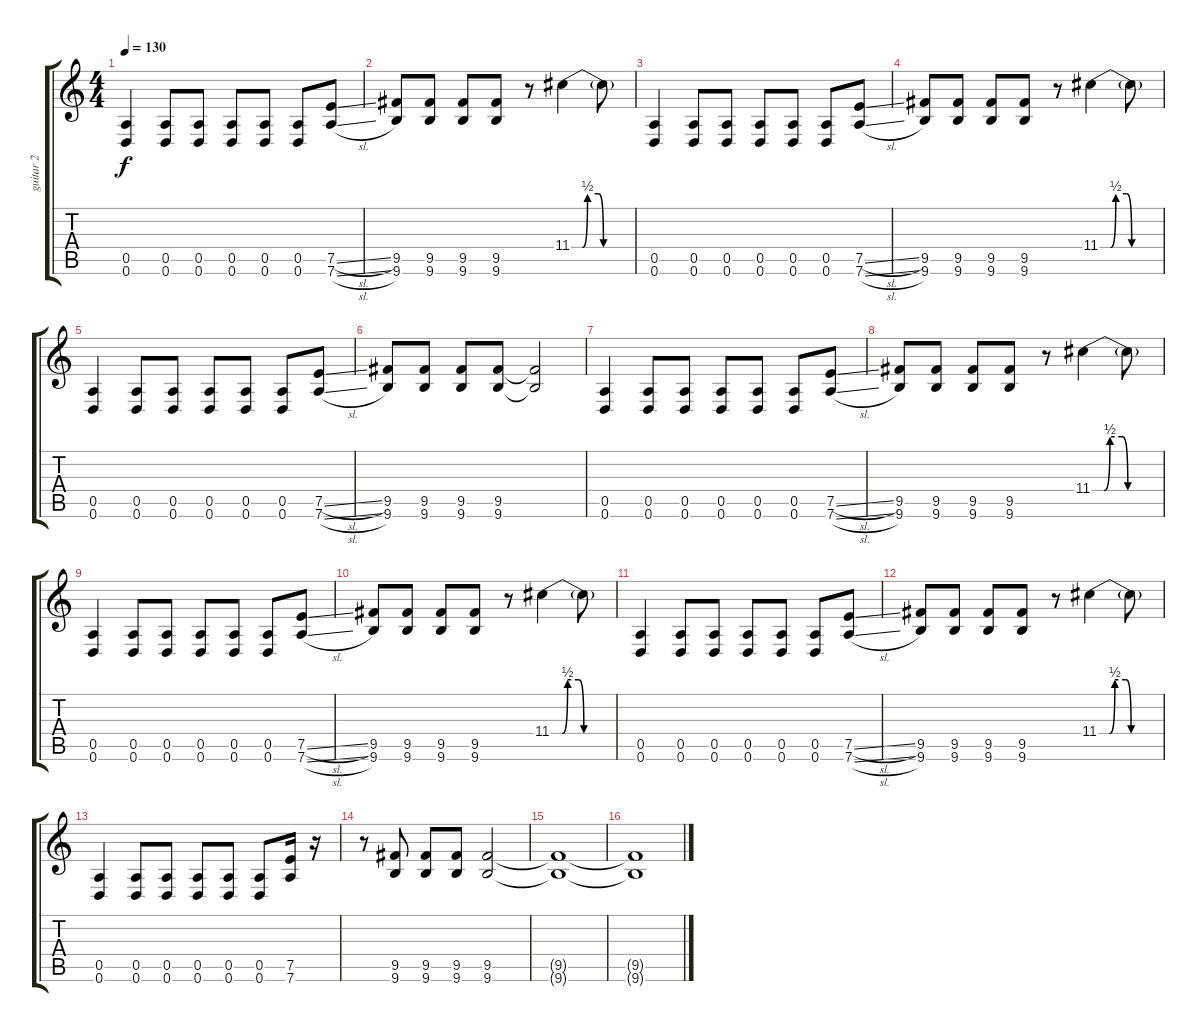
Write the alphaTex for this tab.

\track ("guitar 2" "guitar 2") {instrument distortionguitar}
\staff {score tabs}
\tuning (E4 B3 G3 D3 A2 D2) {hide}
\ts (4 4)
\tempo 130
\clef g2
\ks c
(0.5 0.6).4{dy f} (0.5 0.6).8 (0.5 0.6).8 (0.5 0.6).8 (0.5 0.6).8 (0.5 0.6).8 (7.5{sl} 7.6{sl}).8 |
(9.5 9.6).8 (9.5 9.6).8 (9.5 9.6).8 (9.5 9.6).8 r.8 11.4{be (custom 0 0 10 0 15 2 25 2 30 0 44 0 60 0)}.4 11.4{t}.8 |
(0.5 0.6).4 (0.5 0.6).8 (0.5 0.6).8 (0.5 0.6).8 (0.5 0.6).8 (0.5 0.6).8 (7.5{sl} 7.6{sl}).8 |
(9.5 9.6).8 (9.5 9.6).8 (9.5 9.6).8 (9.5 9.6).8 r.8 11.4{be (custom 0 0 10 0 15 2 25 2 30 0 44 0 60 0)}.4 11.4{t}.8 |
(0.5 0.6).4 (0.5 0.6).8 (0.5 0.6).8 (0.5 0.6).8 (0.5 0.6).8 (0.5 0.6).8 (7.5{sl} 7.6{sl}).8 |
(9.5 9.6).8 (9.5 9.6).8 (9.5 9.6).8 (9.5 9.6).8 (9.5{t} 9.6{t}).2 |
(0.5 0.6).4 (0.5 0.6).8 (0.5 0.6).8 (0.5 0.6).8 (0.5 0.6).8 (0.5 0.6).8 (7.5{sl} 7.6{sl}).8 |
(9.5 9.6).8 (9.5 9.6).8 (9.5 9.6).8 (9.5 9.6).8 r.8 11.4{be (custom 0 0 10 0 15 2 25 2 30 0 44 0 60 0)}.4 11.4{t}.8 |
(0.5 0.6).4 (0.5 0.6).8 (0.5 0.6).8 (0.5 0.6).8 (0.5 0.6).8 (0.5 0.6).8 (7.5{sl} 7.6{sl}).8 |
(9.5 9.6).8 (9.5 9.6).8 (9.5 9.6).8 (9.5 9.6).8 r.8 11.4{be (custom 0 0 10 0 15 2 25 2 30 0 44 0 60 0)}.4 11.4{t}.8 |
(0.5 0.6).4 (0.5 0.6).8 (0.5 0.6).8 (0.5 0.6).8 (0.5 0.6).8 (0.5 0.6).8 (7.5{sl} 7.6{sl}).8 |
(9.5 9.6).8 (9.5 9.6).8 (9.5 9.6).8 (9.5 9.6).8 r.8 11.4{be (custom 0 0 10 0 15 2 25 2 30 0 44 0 60 0)}.4 11.4{t}.8 |
(0.5 0.6).4 (0.5 0.6).8 (0.5 0.6).8 (0.5 0.6).8 (0.5 0.6).8 (0.5 0.6).8 (7.5 7.6).16 r.16 |
r.8 (9.5 9.6).8 (9.5 9.6).8 (9.5 9.6).8 (9.5 9.6).2 |
(9.5{t} 9.6{t}).1{volume 8} |
(9.5{t} 9.6{t}).1
